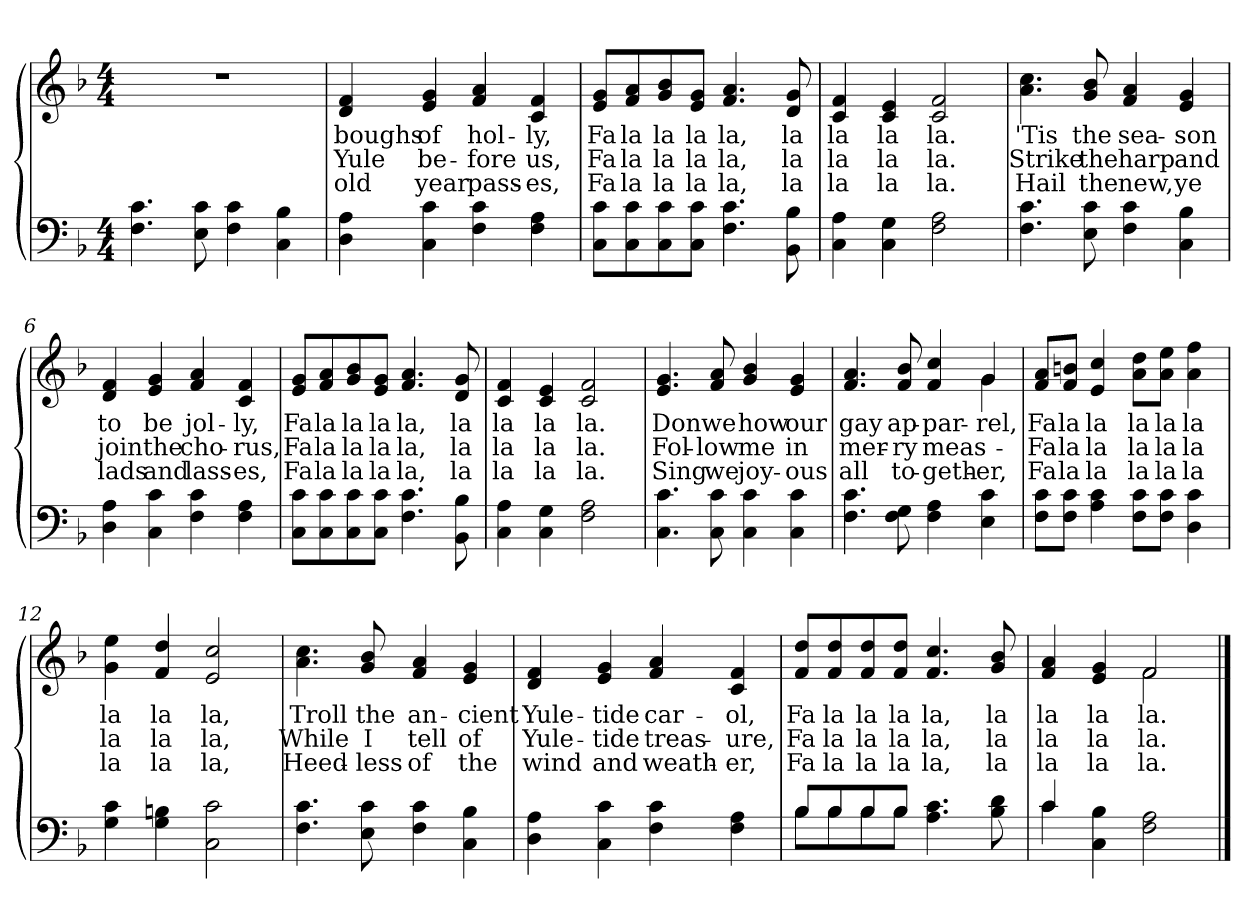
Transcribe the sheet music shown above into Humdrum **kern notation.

**kern	**kern	**text	**text	**text
*part2	*part1	*part1	*part1	*part1
*staff2	*staff1	*staff1	*staff1	*staff1
*clefF4	*clefG2	*	*	*
*k[b-]	*k[b-]	*	*	*
*F:	*F:	*	*	*
*M4/4	*M4/4	*	*	*
=1	=1	=1	=1	=1
4.F\ 4.c\	1r	.	.	.
8E\ 8c\	.	.	.	.
4F\ 4c\	.	.	.	.
4C\ 4B-\	.	.	.	.
=2	=2	=2	=2	=2
4D\ 4A\	4d/ 4f/	boughs	Yule	old
4C\ 4c\	4e/ 4g/	of	be-	year
4F\ 4c\	4f/ 4a/	hol-	-fore	pass-
4F\ 4A\	4c/ 4f/	-ly,	us,	-es,
=3	=3	=3	=3	=3
8C\ 8c\L	8e/ 8g/L	Fa	Fa	Fa
8C\ 8c\	8f/ 8a/	la	la	la
8C\ 8c\	8g/ 8b-/	la	la	la
8C\ 8c\J	8e/ 8g/J	la	la	la
4.F\ 4.c\	4.f/ 4.a/	la,	la,	la,
8BB-\ 8B-\	8d/ 8g/	la	la	la
=4	=4	=4	=4	=4
4C\ 4A\	4c/ 4f/	la	la	la
4C\ 4G\	4c/ 4e/	la	la	la
2F\ 2A\	2c/ 2f/	la.	la.	la.
!!LO:LB:g=z
=5	=5	=5	=5	=5
4.F\ 4.c\	4.a\ 4.cc\	'Tis	Strike	Hail
8E\ 8c\	8g/ 8b-/	the	the	the
4F\ 4c\	4f/ 4a/	sea-	harp	new,
4C\ 4B-\	4e/ 4g/	-son	and	ye
=6	=6	=6	=6	=6
4D\ 4A\	4d/ 4f/	to	join	lads
4C\ 4c\	4e/ 4g/	be	the	and
4F\ 4c\	4f/ 4a/	jol-	cho-	lass-
4F\ 4A\	4c/ 4f/	-ly,	-rus,	-es,
=7	=7	=7	=7	=7
8C\ 8c\L	8e/ 8g/L	Fa	Fa	Fa
8C\ 8c\	8f/ 8a/	la	la	la
8C\ 8c\	8g/ 8b-/	la	la	la
8C\ 8c\J	8e/ 8g/J	la	la	la
4.F\ 4.c\	4.f/ 4.a/	la,	la,	la,
8BB-\ 8B-\	8d/ 8g/	la	la	la
=8	=8	=8	=8	=8
4C\ 4A\	4c/ 4f/	la	la	la
4C\ 4G\	4c/ 4e/	la	la	la
2F\ 2A\	2c/ 2f/	la.	la.	la.
!!LO:LB:g=z
=9	=9	=9	=9	=9
4.C\ 4.c\	4.e/ 4.g/	Don	Fol-	Sing
8C\ 8c\	8f/ 8a/	we	-low	we
4C\ 4c\	4g/ 4b-/	how	me	joy-
4C\ 4c\	4e/ 4g/	our	in	-ous
=10	=10	=10	=10	=10
*	*^	*	*	*
4.F\ 4.c\	4.f/ 4.a/	2.ryy	gay	mer-	all
8F\ 8G\	8f/ 8b-/	.	ap-	-ry	to-
4F\ 4A\	4f/ 4cc/	.	-par-	meas-	-geth-
4E\ 4c\	4g\	4g/	-rel,	.	-er,
*	*v	*v	*	*	*
=11	=11	=11	=11	=11
8F\ 8c\L	8f/ 8a/L	Fa	Fa	Fa
8F\ 8c\J	8f/ 8bn/J	la	la	la
4A\ 4c\	4e/ 4cc/	la	la	la
8F\ 8c\L	8a\ 8dd\L	la	la	la
8F\ 8c\J	8a\ 8ee\J	la	la	la
4D\ 4c\	4a\ 4ff\	la	la	la
=12	=12	=12	=12	=12
4G\ 4c\	4g\ 4ee\	la	la	la
4G\ 4Bn\	4f/ 4dd/	la	la	la
2C\ 2c\	2e/ 2cc/	la,	la,	la,
!!LO:LB:g=z
=13	=13	=13	=13	=13
4.F\ 4.c\	4.a\ 4.cc\	Troll	While	Heed-
8E\ 8c\	8g/ 8b-/	the	I	-less
4F\ 4c\	4f/ 4a/	an-	tell	of
4C\ 4B-\	4e/ 4g/	-cient	of	the
=14	=14	=14	=14	=14
4D\ 4A\	4d/ 4f/	Yule-	Yule-	wind
4C\ 4c\	4e/ 4g/	-tide	-tide	and
4F\ 4c\	4f/ 4a/	car-	treas-	weath-
4F\ 4A\	4c/ 4f/	-ol,	-ure,	-er,
=15	=15	=15	=15	=15
*^	*	*	*	*
8B-\L	8B-/L	8f/ 8dd/L	Fa	Fa	Fa
8B-\	8B-/	8f/ 8dd/	la	la	la
8B-\	8B-/	8f/ 8dd/	la	la	la
8B-\J	8B-/J	8f/ 8dd/J	la	la	la
4.A\ 4.c\	2ryy	4.f/ 4.cc/	la,	la,	la,
8B-\ 8d\	.	8g/ 8b-/	la	la	la
=16	=16	=16	=16	=16	=16
*	*	*^	*	*	*
4c\	4c/	4f/ 4a/	2ryy	la	la	la
4C\ 4B-\	2.ryy	4e/ 4g/	.	la	la	la
2F\ 2A\	.	2f\	2f/	la.	la.	la.
*v	*v	*	*	*	*	*
*	*v	*v	*	*	*
==	==	==	==	==
*-	*-	*-	*-	*-
